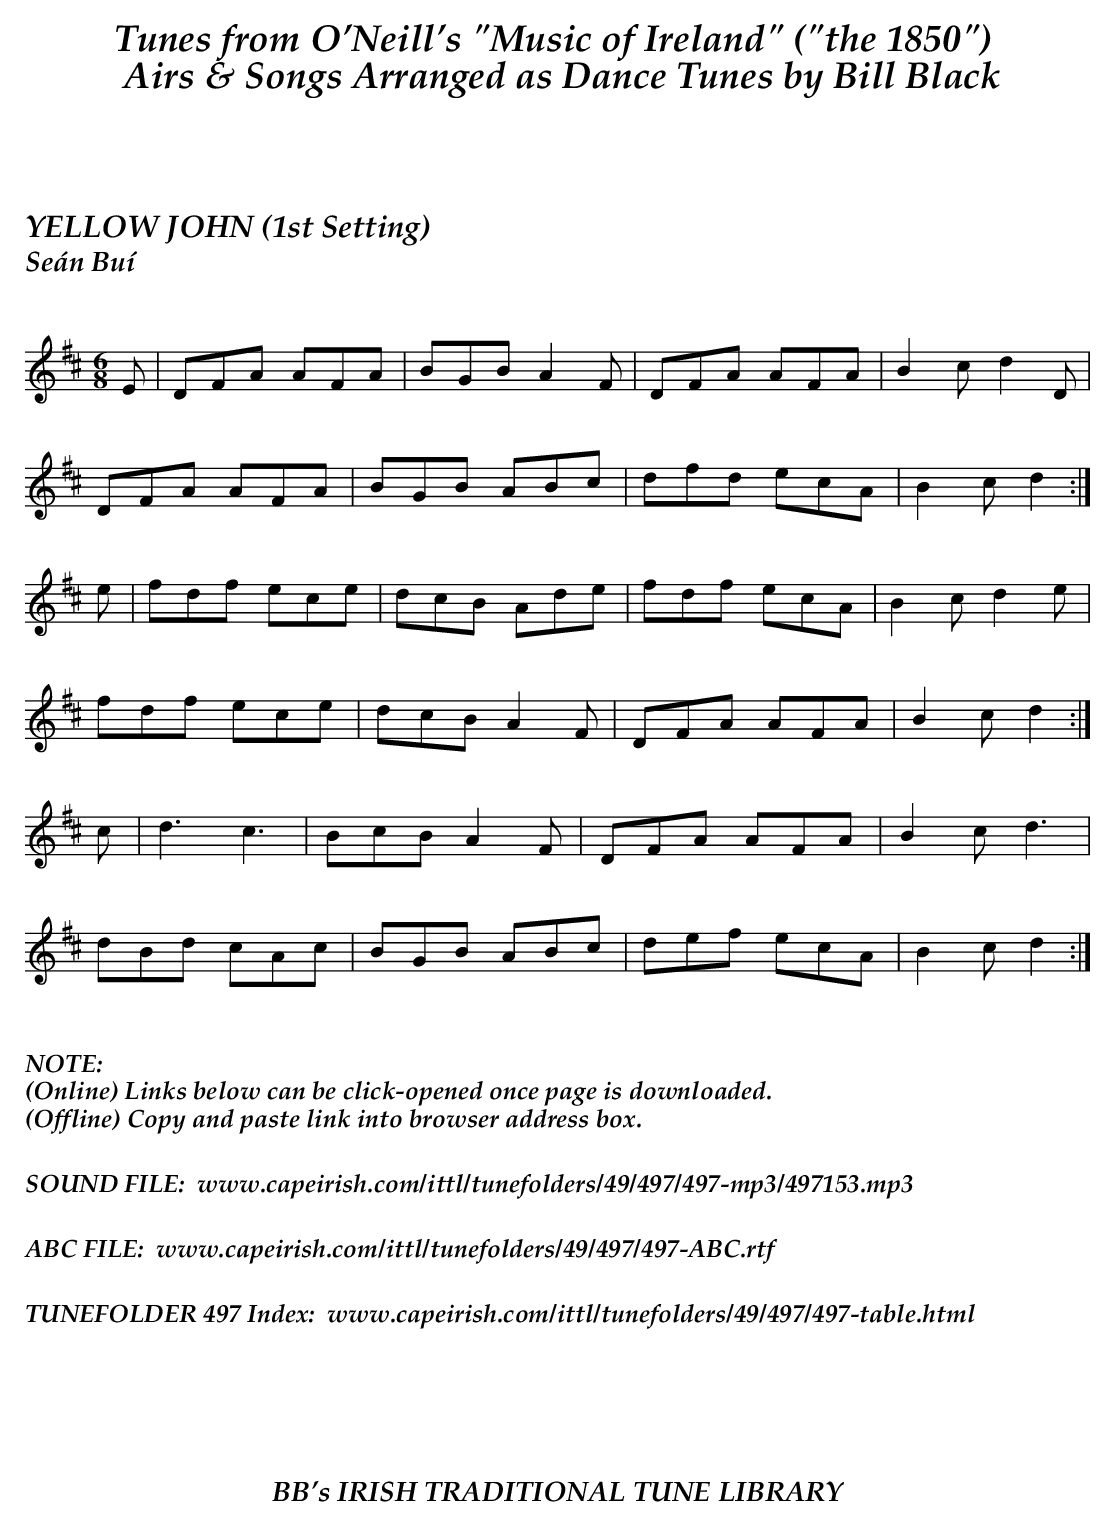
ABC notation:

X:1
T:YELLOW JOHN (1st Setting)
T:Seán Buí
M:6/8
L:1/8
K:D
E|DFA AFA|BGB A2F|DFA AFA|B2c d2D|
DFA AFA|BGB ABc|dfd ecA|B2c d2 :|
e|fdf ece|dcB Ade|fdf ecA|B2c d2e|
fdf ece|dcB A2F|DFA AFA|B2c d2 :|
c|d3c3|BcB A2F|DFA AFA|B2c d3|
dBd cAc|BGB ABc|def ecA|B2c d2 :|
%%vskip .3in
%%textoption left
%%textfont "Palatino-BoldItalic" 16
%%begintext
%%NOTE:
(Online) Links below can be click-opened once page is downloaded.
(Offline) Copy and paste link into browser address box.
%%
%%
SOUND FILE:  www.capeirish.com/ittl/tunefolders/49/497/497-mp3/497153.mp3
%%
%%
ABC FILE:  www.capeirish.com/ittl/tunefolders/49/497/497-ABC.rtf
%%
%%
TUNEFOLDER 497 Index:  www.capeirish.com/ittl/tunefolders/49/497/497-table.html
